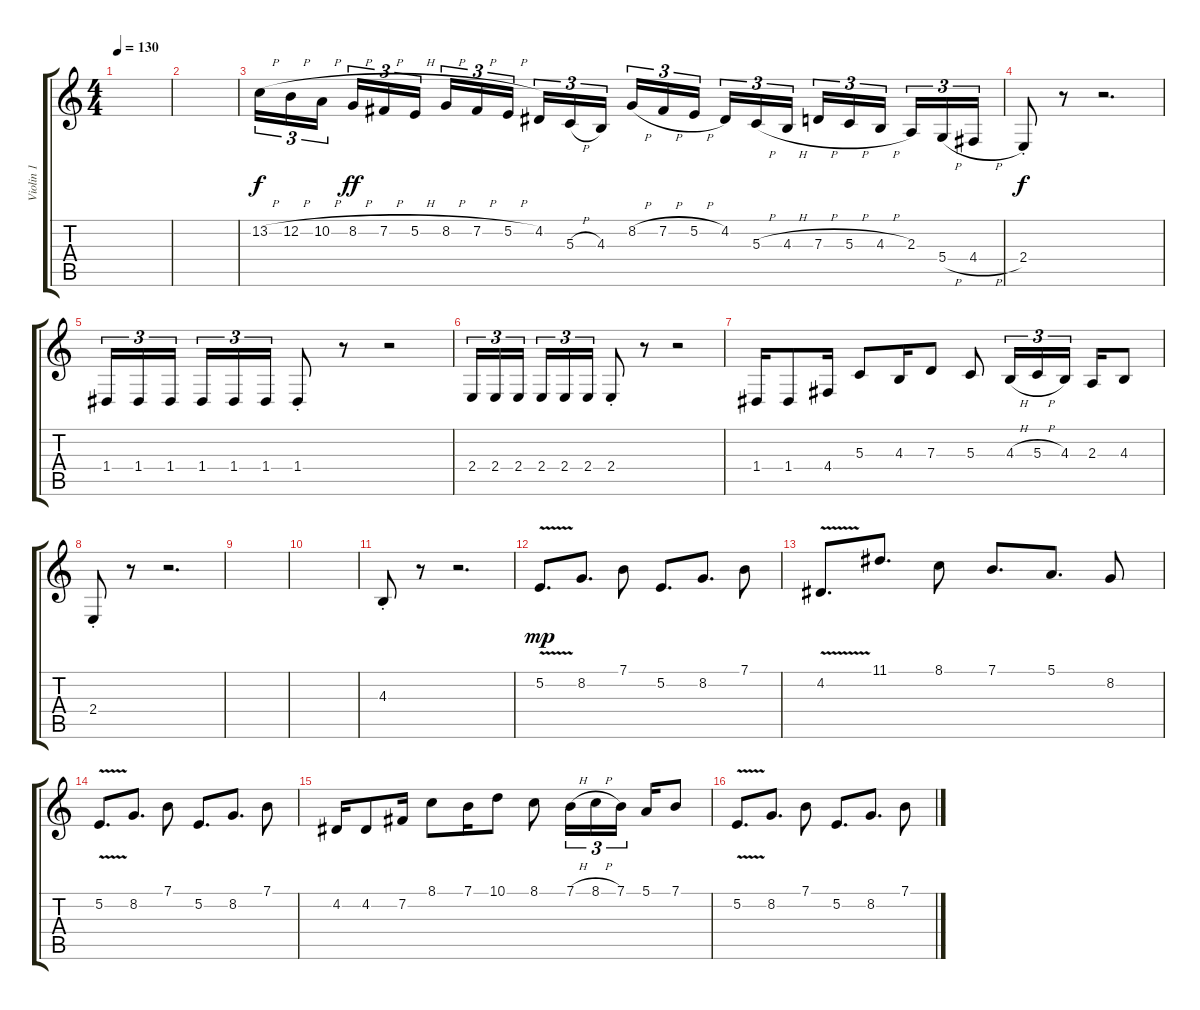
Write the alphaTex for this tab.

\track ("Violin 1" "Violin 1") {instrument violin}
\staff {score tabs}
\tuning (E4 B3 G3 D3 A2 E2) {hide}
\ts (4 4)
\tempo 130
\clef g2
\ks c
|
|
13.2{h}.16{tu (3 2)} 12.2{h}.16{tu (3 2)} 10.2{h}.16{tu (3 2) beam splitsecondary} 8.2{h}.16{tu (3 2) dy ff} 7.2{h}.16{tu (3 2)} 5.2{h}.16{tu (3 2)} 8.2{h}.16{tu (3 2)} 7.2{h}.16{tu (3 2)} 5.2{h}.16{tu (3 2) beam splitsecondary} 4.2.16{tu (3 2)} 5.3{h}.16{tu (3 2)} 4.3.16{tu (3 2)} 8.2{h}.16{tu (3 2)} 7.2{h}.16{tu (3 2)} 5.2{h}.16{tu (3 2) beam splitsecondary} 4.2.16{tu (3 2)} 5.3{h}.16{tu (3 2)} 4.3{h}.16{tu (3 2)} 7.3{h}.16{tu (3 2)} 5.3{h}.16{tu (3 2)} 4.3{h}.16{tu (3 2) beam splitsecondary} 2.3.16{tu (3 2)} 5.4{h}.16{tu (3 2)} 4.4{h}.16{tu (3 2)} |
2.4{st}.8{dy f} r.8 r.2{d} |
1.4.16{tu (3 2)} 1.4.16{tu (3 2)} 1.4.16{tu (3 2) beam splitsecondary} 1.4.16{tu (3 2)} 1.4.16{tu (3 2)} 1.4.16{tu (3 2)} 1.4{st}.8 r.8 r.2 |
2.4.16{tu (3 2)} 2.4.16{tu (3 2)} 2.4.16{tu (3 2) beam splitsecondary} 2.4.16{tu (3 2)} 2.4.16{tu (3 2)} 2.4.16{tu (3 2)} 2.4{st}.8 r.8 r.2 |
1.4.16 1.4.8 4.4.16 5.3.8 4.3.16 7.3.8 5.3.8 4.3{h}.16{tu (3 2)} 5.3{h}.16{tu (3 2)} 4.3.16{tu (3 2) beam splitsecondary} 2.3.16 4.3.8 |
2.4{st}.8 r.8 r.2{d} |
|
|
4.3{st}.8 r.8 r.2{d} |
5.2{v}.8{d dy mp} 8.2.8{d} 7.1.8 5.2.8{d} 8.2.8{d} 7.1.8 |
4.2{v}.8{d} 11.1.8{d} 8.1.8 7.1.8{d} 5.1.8{d} 8.2.8 |
5.2{v}.8{d} 8.2.8{d} 7.1.8 5.2.8{d} 8.2.8{d} 7.1.8 |
4.2.16 4.2.8 7.2.16 8.1.8 7.1.16 10.1.8 8.1.8 7.1{h}.16{tu (3 2)} 8.1{h}.16{tu (3 2)} 7.1.16{tu (3 2) beam splitsecondary} 5.1.16 7.1.8 |
5.2{v}.8{d} 8.2.8{d} 7.1.8 5.2.8{d} 8.2.8{d} 7.1.8
